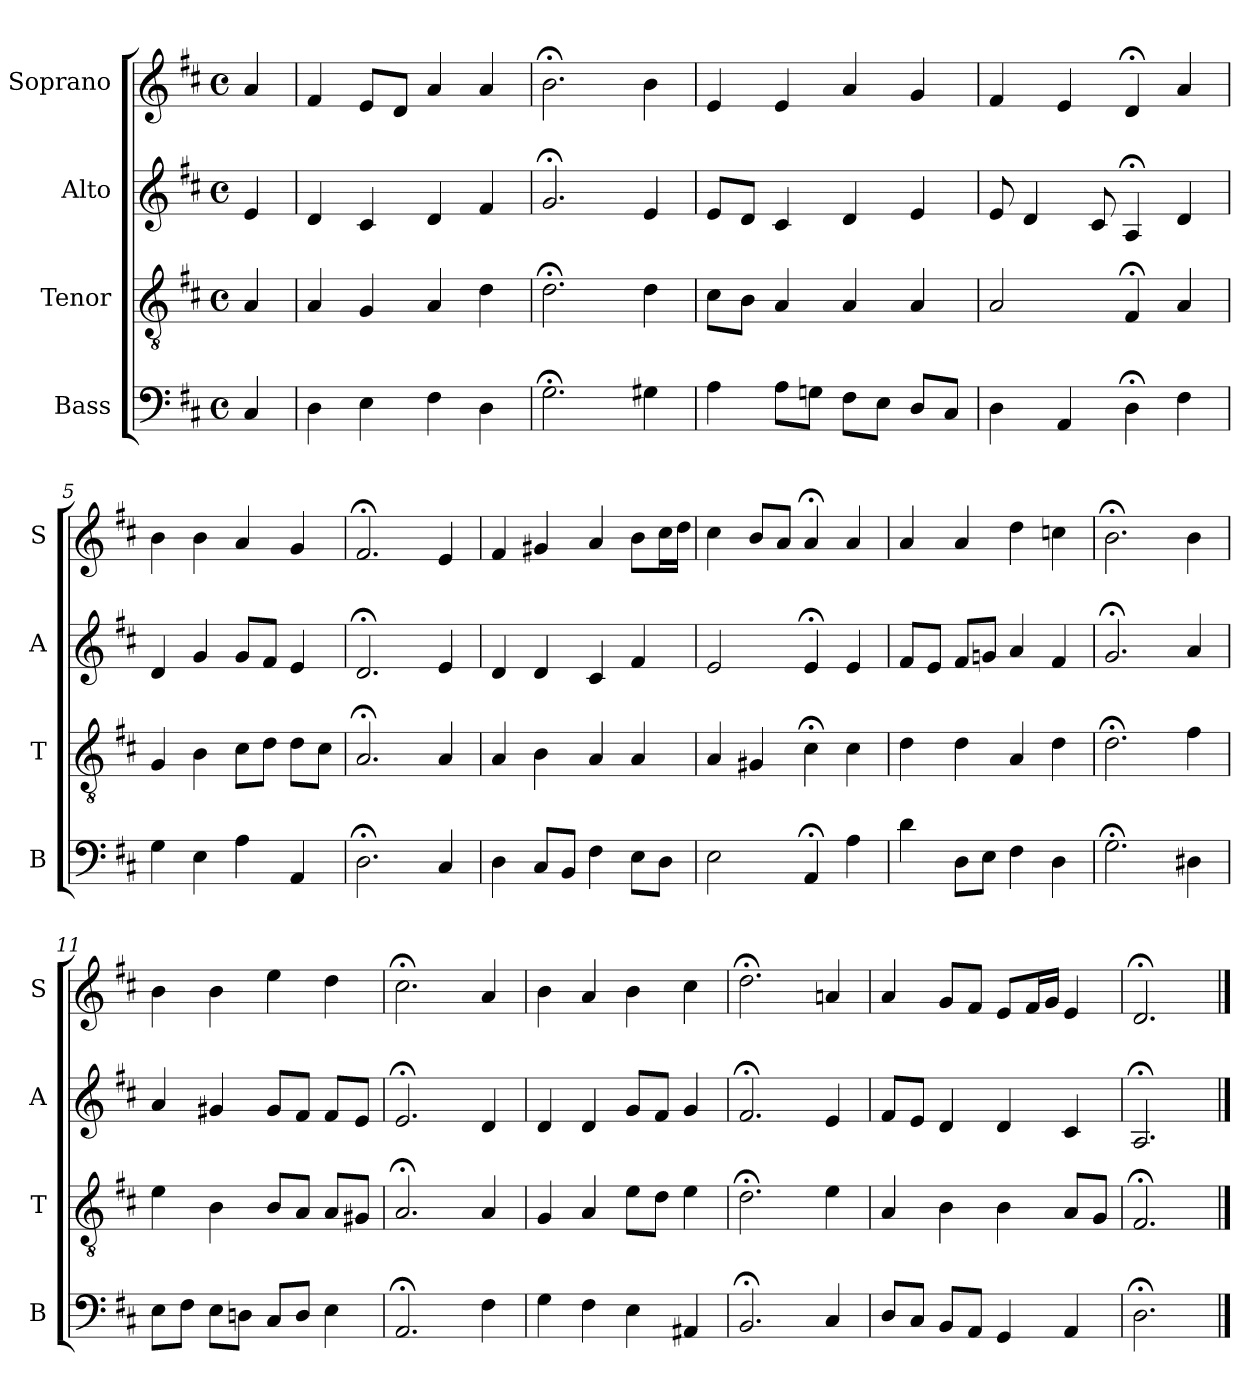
**kern	**kern	**kern	**kern
*part4	*part3	*part2	*part1
*staff4	*staff3	*staff2	*staff1
*I"Bass	*I"Tenor	*I"Alto	*I"Soprano
*I'B	*I'T	*I'A	*I'S
*clefF4	*clefGv2	*clefG2	*clefG2
*k[f#c#]	*k[f#c#]	*k[f#c#]	*k[f#c#]
*D:	*D:	*D:	*D:
*M4/4	*M4/4	*M4/4	*M4/4
*met(c)	*met(c)	*met(c)	*met(c)
*MM100	*MM100	*MM100	*MM100
=	=	=	=
4C#	4A	4e	4a
=1	=1	=1	=1
4D	4A	4d	4f#
4E	4G	4c#	8eL
.	.	.	8dJ
4F#	4A	4d	4a
4D	4d	4f#	4a
=2	=2	=2	=2
2.G;<	2.d;<	2.g;<	2.b;<
4G#X	4d	4e	4b
=3	=3	=3	=3
4A	8c#L	8eL	4e
.	8BJ	8dJ	.
8AL	4A	4c#	4e
8GnJ	.	.	.
8F#L	4A	4d	4a
8EJ	.	.	.
8DL	4A	4e	4g
8C#J	.	.	.
=4	=4	=4	=4
4D	2A	8e	4f#
.	.	4d	.
4AA	.	.	4e
.	.	8c#	.
4D;<	4F#;<	4A;<	4d;<
4F#	4A	4d	4a
=5	=5	=5	=5
4G	4G	4d	4b
4E	4B	4g	4b
4A	8c#L	8gL	4a
.	8dJ	8f#J	.
4AA	8dL	4e	4g
.	8c#J	.	.
=6	=6	=6	=6
2.D;<	2.A;<	2.d;<	2.f#;<
4C#	4A	4e	4e
=7	=7	=7	=7
4D	4A	4d	4f#
8C#L	4B	4d	4g#X
8BBJ	.	.	.
4F#	4A	4c#	4a
8EL	4A	4f#	8bL
8DJ	.	.	16cc#L
.	.	.	16ddJJ
=8	=8	=8	=8
2E	4A	2e	4cc#
.	4G#X	.	8bL
.	.	.	8aJ
4AA;<	4c#;<i	4e;<	4a;<
4Ai	4c#i	4e	4a
=9	=9	=9	=9
4di	4di	8f#L	4a
.	.	8eJ	.
8DL	4d	8f#L	4a
8EJ	.	8gnJ	.
4F#	4A	4a	4dd
4D	4d	4f#	4ccn
=10	=10	=10	=10
2.G;<	2.d;<	2.g;<	2.b;<
4D#X	4f#	4a	4b
=11	=11	=11	=11
8EL	4e	4a	4b
8F#J	.	.	.
8EL	4B	4g#X	4b
8DnJ	.	.	.
8C#L	8BL	8g#L	4ee
8DJ	8AJ	8f#J	.
4E	8AL	8f#L	4dd
.	8G#XJ	8eJ	.
=12	=12	=12	=12
2.AA;<	2.A;<	2.e;<	2.cc#;<
4F#	4A	4d	4a
=13	=13	=13	=13
4G	4G	4d	4b
4F#	4A	4d	4a
4E	8eL	8gL	4b
.	8dJ	8f#J	.
4AA#X	4e	4g	4cc#
=14	=14	=14	=14
2.BB;<	2.d;<	2.f#;<	2.dd;<
4C#	4e	4e	4an
=15	=15	=15	=15
8DL	4A	8f#L	4a
8C#J	.	8eJ	.
8BBL	4B	4d	8gL
8AAJ	.	.	8f#J
4GG	4B	4d	8eL
.	.	.	16f#L
.	.	.	16gJJ
4AA	8AL	4c#	4e
.	8GJ	.	.
=16	=16	=16	=16
2.D;<	2.F#;<	2.A;<	2.d;<
==	==	==	==
*-	*-	*-	*-
